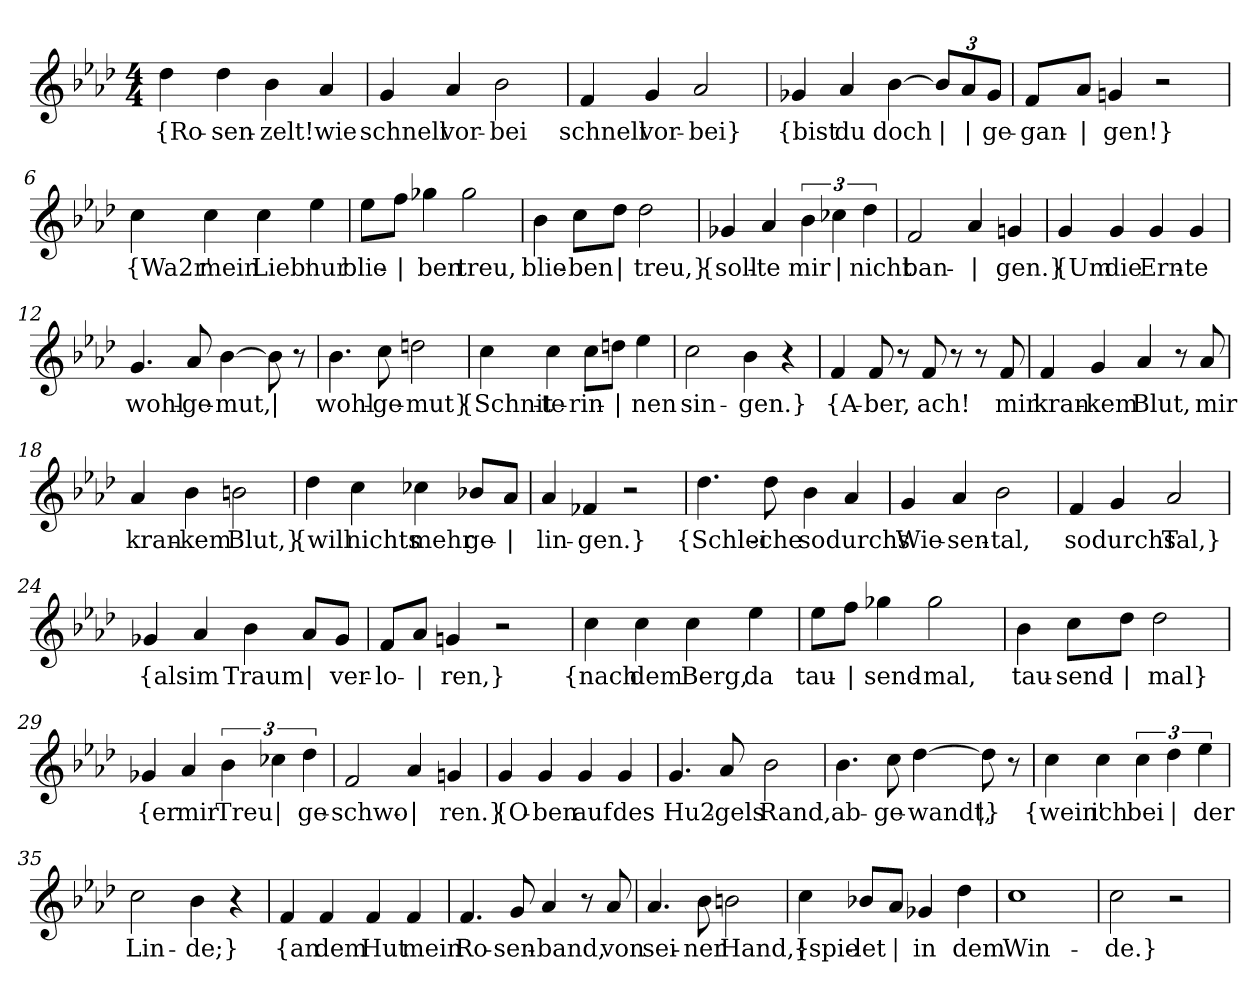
**kern	**text
*part1	*part1
*staff1	*staff1
*clefG2	*
*k[b-e-a-d-]	*
*M4/4	*
=1	=1
!	!LO:LY:b
4dd-\	{Ro-
!	!LO:LY:b
4dd-\	-sen-
!	!LO:LY:b
4b-\	-zelt!
!	!LO:LY:b
4a-/	wie
=2	=2
!	!LO:LY:b
4g/	schnell
!	!LO:LY:b
4a-/	vor-
!	!LO:LY:b
2b-\	-bei
=3	=3
!	!LO:LY:b
4f/	schnell
!	!LO:LY:b
4g/	vor-
!	!LO:LY:b
2a-/	-bei}
=4	=4
!	!LO:LY:b
4g-X/	{bist
!	!LO:LY:b
4a-/	du
!	!LO:LY:b
[4b-\	doch
*Xbrackettup	*
!	!LO:LY:b
12b-/L]	|
!	!LO:LY:b
12a-/	|
!	!LO:LY:b
12g-/J	ge-
=5	=5
!	!LO:LY:b
8f/L	-gan-
!	!LO:LY:b
8a-/J	|
!	!LO:LY:b
4gn/	-gen!}
2r	.
!!LO:LB:g=z
=6	=6
!	!LO:LY:b
4cc\	{Wa2r'
!	!LO:LY:b
4cc\	mein
!	!LO:LY:b
4cc\	Lieb'
!	!LO:LY:b
4ee-\	nur
=7	=7
!	!LO:LY:b
8ee-\L	blie-
!	!LO:LY:b
8ff\J	|
!	!LO:LY:b
4gg-X\	-ben
!	!LO:LY:b
2gg-\	treu,
=8	=8
!	!LO:LY:b
4b-\	blie-
!	!LO:LY:b
8cc\L	-ben
!	!LO:LY:b
8dd-\J	|
!	!LO:LY:b
2dd-\	treu,}
=9	=9
!	!LO:LY:b
4g-X/	{soll-
!	!LO:LY:b
4a-/	-te
*brackettup	*
!	!LO:LY:b
6b-\	mir
!	!LO:LY:b
6cc-X\	|
!	!LO:LY:b
6dd-\	nicht
=10	=10
!	!LO:LY:b
2f/	ban-
!	!LO:LY:b
4a-/	|
!	!LO:LY:b
4gn/	-gen.}
!!LO:LB:g=z
=11	=11
!	!LO:LY:b
4g/	{Um
!	!LO:LY:b
4g/	die
!	!LO:LY:b
4g/	Ern-
!	!LO:LY:b
4g/	-te
=12	=12
!	!LO:LY:b
4.g/	wohl-
!	!LO:LY:b
8a-/	-ge-
!	!LO:LY:b
[4b-\	-mut,
!	!LO:LY:b
8b-\]	|
8r	.
=13	=13
!	!LO:LY:b
4.b-\	wohl-
!	!LO:LY:b
8cc\	-ge-
!	!LO:LY:b
2ddn\	-mut}
=14	=14
!	!LO:LY:b
4cc\	{Schnit-
!	!LO:LY:b
4cc\	-te-
!	!LO:LY:b
8cc\L	-rin-
!	!LO:LY:b
8ddn\J	|
!	!LO:LY:b
4ee-\	-nen
=15	=15
!	!LO:LY:b
2cc\	sin-
!	!LO:LY:b
4b-\	-gen.}
4r	.
!!LO:LB:g=z
=16	=16
!	!LO:LY:b
4f/	{A-
!	!LO:LY:b
8f/	-ber,
8r	.
!	!LO:LY:b
8f/	ach!
8r	.
8r	.
!	!LO:LY:b
8f/	mir
=17	=17
!	!LO:LY:b
4f/	kran-
!	!LO:LY:b
4g/	-kem
!	!LO:LY:b
4a-/	Blut,
8r	.
!	!LO:LY:b
8a-/	mir
=18	=18
!	!LO:LY:b
4a-/	kran-
!	!LO:LY:b
4b-\	-kem
!	!LO:LY:b
2bn\	Blut,}
=19	=19
!	!LO:LY:b
4dd-\	{will
!	!LO:LY:b
4cc\	nichts
!	!LO:LY:b
4cc-X\	mehr
!	!LO:LY:b
8b-X/L	ge-
!	!LO:LY:b
8a-/J	|
!!LO:LB:g=z
=20	=20
!	!LO:LY:b
4a-/	-lin-
!	!LO:LY:b
4f-X/	-gen.}
2r	.
=21	=21
!	!LO:LY:b
4.dd-\	{Schlei-
!	!LO:LY:b
8dd-\	-che
!	!LO:LY:b
4b-\	so
!	!LO:LY:b
4a-/	durchs
=22	=22
!	!LO:LY:b
4g/	Wie-
!	!LO:LY:b
4a-/	-sen-
!	!LO:LY:b
2b-\	-tal,
=23	=23
!	!LO:LY:b
4f/	so
!	!LO:LY:b
4g/	durchs
!	!LO:LY:b
2a-/	Tal,}
=24	=24
!	!LO:LY:b
4g-X/	{als
!	!LO:LY:b
4a-/	im
!	!LO:LY:b
4b-\	Traum
!	!LO:LY:b
8a-/L	|
!	!LO:LY:b
8g-/J	ver-
!!LO:LB:g=z
=25	=25
!	!LO:LY:b
8f/L	-lo-
!	!LO:LY:b
8a-/J	|
!	!LO:LY:b
4gn/	-ren,}
2r	.
=26	=26
!	!LO:LY:b
4cc\	{nach
!	!LO:LY:b
4cc\	dem
!	!LO:LY:b
4cc\	Berg,
!	!LO:LY:b
4ee-\	da
=27	=27
!	!LO:LY:b
8ee-\L	tau-
!	!LO:LY:b
8ff\J	|
!	!LO:LY:b
4gg-X\	-send-
!	!LO:LY:b
2gg-\	-mal,
=28	=28
!	!LO:LY:b
4b-\	tau-
!	!LO:LY:b
8cc\L	-send-
!	!LO:LY:b
8dd-\J	|
!	!LO:LY:b
2dd-\	-mal}
=29	=29
!	!LO:LY:b
4g-X/	{er
!	!LO:LY:b
4a-/	mir
!	!LO:LY:b
6b-\	Treu
!	!LO:LY:b
6cc-X\	|
!	!LO:LY:b
6dd-\	ge-
!!LO:LB:g=z
=30	=30
!	!LO:LY:b
2f/	-schwo-
!	!LO:LY:b
4a-/	|
!	!LO:LY:b
4gn/	-ren.}
=31	=31
!	!LO:LY:b
4g/	{O-
!	!LO:LY:b
4g/	-ben
!	!LO:LY:b
4g/	auf
!	!LO:LY:b
4g/	des
=32	=32
!	!LO:LY:b
4.g/	Hu2-
!	!LO:LY:b
8a-/	-gels
!	!LO:LY:b
2b-\	Rand,
=33	=33
!	!LO:LY:b
4.b-\	ab-
!	!LO:LY:b
8cc\	-ge-
!	!LO:LY:b
[4dd-\	-wandt,
!	!LO:LY:b
8dd-\]	|}
8r	.
=34	=34
!	!LO:LY:b
4cc\	{wein'
!	!LO:LY:b
4cc\	ich
!	!LO:LY:b
6cc\	bei
!	!LO:LY:b
6dd-\	|
!	!LO:LY:b
6ee-\	der
!!LO:LB:g=z
=35	=35
!	!LO:LY:b
2cc\	Lin-
!	!LO:LY:b
4b-\	-de;}
4r	.
=36	=36
!	!LO:LY:b
4f/	{an
!	!LO:LY:b
4f/	dem
!	!LO:LY:b
4f/	Hut
!	!LO:LY:b
4f/	mein
=37	=37
!	!LO:LY:b
4.f/	Ro-
!	!LO:LY:b
8g/	-sen-
!	!LO:LY:b
4a-/	-band,
8r	.
!	!LO:LY:b
8a-/	von
=38	=38
!	!LO:LY:b
4.a-/	sei-
!	!LO:LY:b
8b-\	-ner
!	!LO:LY:b
2bn\	Hand,}
=39	=39
!	!LO:LY:b
4cc\	{spie-
!	!LO:LY:b
8b-X/L	-let
!	!LO:LY:b
8a-/J	|
!	!LO:LY:b
4g-X/	in
!	!LO:LY:b
4dd-\	dem
!!LO:LB:g=z
=40	=40
!	!LO:LY:b
1cc	Win-
=41	=41
!	!LO:LY:b
2cc\	-de.}
2r	.
=	=
*-	*-
